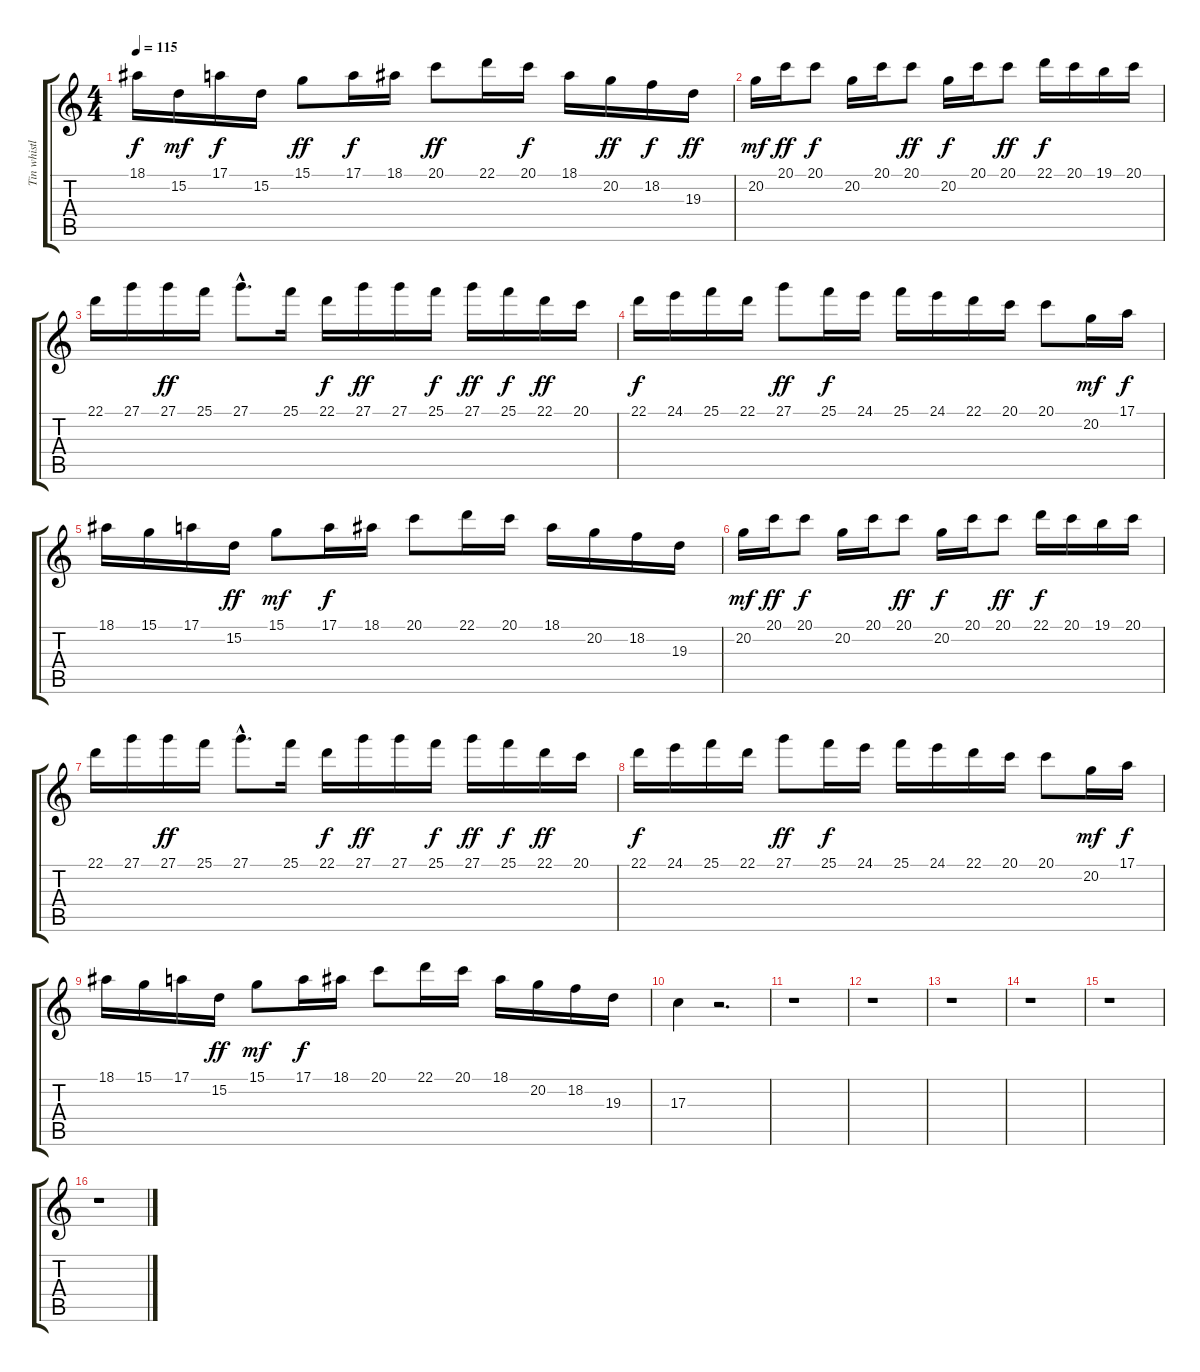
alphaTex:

\track ("Tin whistle" "Tin whistl") {instrument ocarina}
\staff {score tabs}
\tuning (E4 B3 G3 D3 A2 E2) {hide}
\ts (4 4)
\tempo 115
\clef g2
\ks c
18.1.16{dy f} 15.2.16{dy mf} 17.1.16{dy f} 15.2.16 15.1.8{dy ff} 17.1.16{dy f} 18.1.16 20.1.8{dy ff} 22.1.16 20.1.16{dy f} 18.1.16 20.2.16{dy ff} 18.2.16{dy f} 19.3.16{dy ff} |
20.2.16{dy mf} 20.1.16{dy ff} 20.1.8{dy f} 20.2.16 20.1.16 20.1.8{dy ff} 20.2.16{dy f} 20.1.16 20.1.8{dy ff} 22.1.16{dy f} 20.1.16 19.1.16 20.1.16 |
22.1.16 27.1.16 27.1.16{dy ff} 25.1.16 27.1{hac}.8{d} 25.1.16 22.1.16{dy f} 27.1.16{dy ff} 27.1.16 25.1.16{dy f} 27.1.16{dy ff} 25.1.16{dy f} 22.1.16{dy ff} 20.1.16 |
22.1.16{dy f} 24.1.16 25.1.16 22.1.16 27.1.8{dy ff} 25.1.16{dy f} 24.1.16 25.1.16 24.1.16 22.1.16 20.1.16 20.1.8 20.2.16{dy mf} 17.1.16{dy f} |
18.1.16 15.1.16 17.1.16 15.2.16{dy ff} 15.1.8{dy mf} 17.1.16{dy f} 18.1.16 20.1.8 22.1.16 20.1.16 18.1.16 20.2.16 18.2.16 19.3.16 |
20.2.16{dy mf} 20.1.16{dy ff} 20.1.8{dy f} 20.2.16 20.1.16 20.1.8{dy ff} 20.2.16{dy f} 20.1.16 20.1.8{dy ff} 22.1.16{dy f} 20.1.16 19.1.16 20.1.16 |
22.1.16 27.1.16 27.1.16{dy ff} 25.1.16 27.1{hac}.8{d} 25.1.16 22.1.16{dy f} 27.1.16{dy ff} 27.1.16 25.1.16{dy f} 27.1.16{dy ff} 25.1.16{dy f} 22.1.16{dy ff} 20.1.16 |
22.1.16{dy f} 24.1.16 25.1.16 22.1.16 27.1.8{dy ff} 25.1.16{dy f} 24.1.16 25.1.16 24.1.16 22.1.16 20.1.16 20.1.8 20.2.16{dy mf} 17.1.16{dy f} |
18.1.16 15.1.16 17.1.16 15.2.16{dy ff} 15.1.8{dy mf} 17.1.16{dy f} 18.1.16 20.1.8 22.1.16 20.1.16 18.1.16 20.2.16 18.2.16 19.3.16 |
17.3.4 r.2{d} |
r.1 |
r.1 |
r.1 |
r.1 |
r.1 |
r.1
